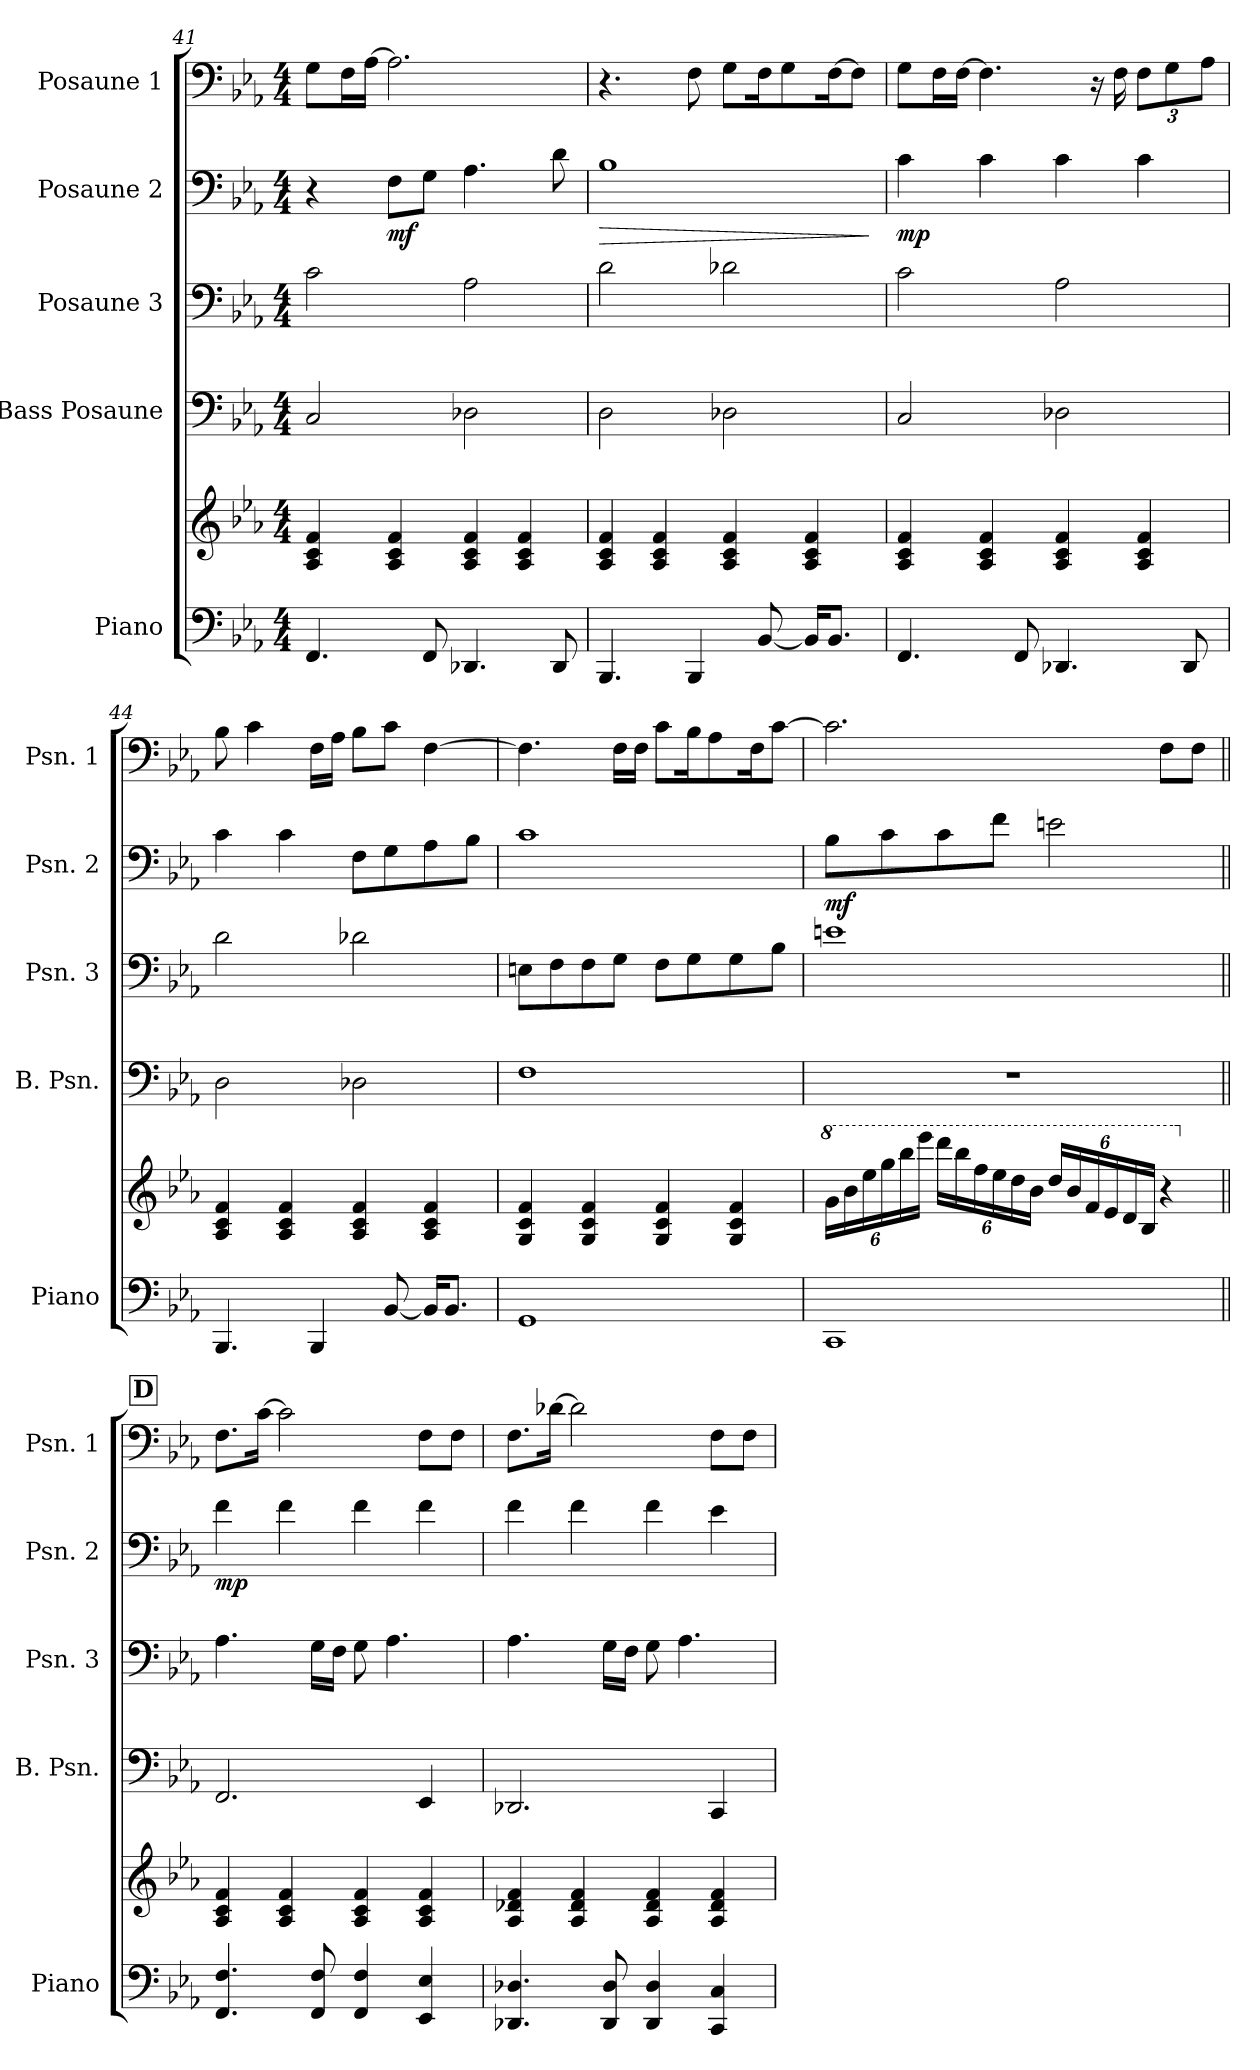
**kern	**kern	**kern	**kern	**kern	**dynam	**kern
*part5	*part5	*part4	*part3	*part2	*part2	*part1
*staff6	*staff5	*staff4	*staff3	*staff2	*staff2	*staff1
*I"Piano	*	*I"Bass Posaune	*I"Posaune 3	*I"Posaune 2	*	*I"Posaune 1
*I'Piano	*	*I'B. Psn.	*I'Psn. 3	*I'Psn. 2	*	*I'Psn. 1
*clefF4	*clefG2	*clefF4	*clefF4	*clefF4	*	*clefF4
*k[b-e-a-]	*k[b-e-a-]	*k[b-e-a-]	*k[b-e-a-]	*k[b-e-a-]	*	*k[b-e-a-]
*E-:	*E-:	*E-:	*E-:	*E-:	*	*E-:
*M4/4	*M4/4	*M4/4	*M4/4	*M4/4	*	*M4/4
=41	=41	=41	=41	=41	=41	=41
4.FF/	4A-/ 4c/ 4f/	2C/	2c\	4r	.	8G\L
.	.	.	.	.	.	16F\L
.	.	.	.	.	.	[16A-\JJ
!	!	!	!	!	!LO:DY:b	!
.	4A-/ 4c/ 4f/	.	.	8F\L	mf	2.A-\]
8FF/	.	.	.	8G\J	.	.
4.DD-X/	4A-/ 4c/ 4f/	2D-X\	2A-\	4.A-\	.	.
.	4A-/ 4c/ 4f/	.	.	.	.	.
8DD-/	.	.	.	8d\	.	.
=42	=42	=42	=42	=42	=42	=42
!	!	!	!	!	!LO:HP:b	!
4.BBB-/	4A-/ 4c/ 4f/	2D\	2d\	1B-	>	4.r
.	4A-/ 4c/ 4f/	.	.	.	.	.
4BBB-/	.	.	.	.	.	8F\
.	4A-/ 4c/ 4f/	2D-X\	2d-X\	.	.	8G\L
[8BB-/	.	.	.	.	.	16F\K
.	.	.	.	.	.	8G\
16BB-/KL]	4A-/ 4c/ 4f/	.	.	.	.	.
8.BB-/J	.	.	.	.	.	[16F\K
.	.	.	.	.	.	8F\J]
.	.	.	.	.	]	.
=43	=43	=43	=43	=43	=43	=43
!	!	!	!	!	!LO:DY:b	!
4.FF/	4A-/ 4c/ 4f/	2C/	2c\	4c\	mp	8G\L
.	.	.	.	.	.	16F\L
.	.	.	.	.	.	[16F\JJ
.	4A-/ 4c/ 4f/	.	.	4c\	.	4.F\]
8FF/	.	.	.	.	.	.
4.DD-X/	4A-/ 4c/ 4f/	2D-X\	2A-\	4c\	.	.
.	.	.	.	.	.	16r
.	.	.	.	.	.	16F\
*	*	*	*	*	*	*Xbrackettup
.	4A-/ 4c/ 4f/	.	.	4c\	.	12F\L
.	.	.	.	.	.	12G\
8DD-/	.	.	.	.	.	.
.	.	.	.	.	.	12A-\J
!!LO:LB:g=z
=44	=44	=44	=44	=44	=44	=44
4.BBB-/	4A-/ 4c/ 4f/	2D\	2d\	4c\	.	8B-\
.	.	.	.	.	.	4c\
.	4A-/ 4c/ 4f/	.	.	4c\	.	.
4BBB-/	.	.	.	.	.	16F\LL
.	.	.	.	.	.	16A-\JJ
.	4A-/ 4c/ 4f/	2D-X\	2d-X\	8F\L	.	8B-\L
[8BB-/	.	.	.	8G\	.	8c\J
16BB-/KL]	4A-/ 4c/ 4f/	.	.	8A-\	.	[4F\
8.BB-/J	.	.	.	.	.	.
.	.	.	.	8B-\J	.	.
=45	=45	=45	=45	=45	=45	=45
1GG	4G/ 4c/ 4f/	1F	8En\L	1c	.	4.F\]
.	.	.	8F\	.	.	.
.	4G/ 4c/ 4f/	.	8F\	.	.	.
.	.	.	8G\J	.	.	16F\LL
.	.	.	.	.	.	16F\JJ
.	4G/ 4c/ 4f/	.	8F\L	.	.	8c\L
.	.	.	8G\	.	.	16B-\K
.	.	.	.	.	.	8A-\
.	4G/ 4c/ 4f/	.	8G\	.	.	.
.	.	.	.	.	.	16F\K
.	.	.	8B-\J	.	.	[8c\J
=46	=46	=46	=46	=46	=46	=46
*	*8va	*	*	*	*	*
*	*Xbrackettup	*	*	*	*	*
!	!	!	!	!	!LO:DY:b	!
1CC	24gg\LL	1r	1en	8B-\L	mf	2.c\]
.	24bb-\	.	.	.	.	.
.	24eee-\	.	.	.	.	.
.	24ggg\	.	.	8c\	.	.
.	24bbb-\	.	.	.	.	.
.	24eeee-\JJ	.	.	.	.	.
.	24dddd\LL	.	.	8c\	.	.
.	24bbb-\	.	.	.	.	.
.	24fff\	.	.	.	.	.
.	24eee-\	.	.	8f\J	.	.
.	24ddd\	.	.	.	.	.
.	24bb-\JJ	.	.	.	.	.
.	24ddd/LL	.	.	2en\	.	.
.	24bb-/	.	.	.	.	.
.	24ff/	.	.	.	.	.
.	24ee-/	.	.	.	.	.
.	24dd/	.	.	.	.	.
.	24b-/JJ	.	.	.	.	.
.	4r	.	.	.	.	8F\L
.	.	.	.	.	.	8F\J
!!LO:PB:g=z
!!LO:REH:place=s1:a:B:fs=14:t=D
=47||	=47||	=47||	=47||	=47||	=47||	=47||
*	*X8va	*	*	*	*	*
!	!	!	!	!	!LO:DY:b	!
4.FF/ 4.F/	4A-/ 4c/ 4f/	2.FF/	4.A-\	4f\	mp	8.F\L
.	.	.	.	.	.	[16c\Jk
.	4A-/ 4c/ 4f/	.	.	4f\	.	2c\]
8FF/ 8F/	.	.	16G\LL	.	.	.
.	.	.	16F\JJ	.	.	.
4FF/ 4F/	4A-/ 4c/ 4f/	.	8G\	4f\	.	.
.	.	.	4.A-\	.	.	.
4EE-/ 4E-/	4A-/ 4c/ 4f/	4EE-/	.	4f\	.	8F\L
.	.	.	.	.	.	8F\J
=48	=48	=48	=48	=48	=48	=48
4.DD-X/ 4.D-X/	4A-/ 4d-X/ 4f/	2.DD-X/	4.A-\	4f\	.	8.F\L
.	.	.	.	.	.	[16d-X\Jk
.	4A-/ 4d-/ 4f/	.	.	4f\	.	2d-\]
8DD-/ 8D-/	.	.	16G\LL	.	.	.
.	.	.	16F\JJ	.	.	.
4DD-/ 4D-/	4A-/ 4d-/ 4f/	.	8G\	4f\	.	.
.	.	.	4.A-\	.	.	.
4CC/ 4C/	4A-/ 4d-/ 4f/	4CC/	.	4e-\	.	8F\L
.	.	.	.	.	.	8F\J
=	=	=	=	=	=	=
*-	*-	*-	*-	*-	*-	*-
